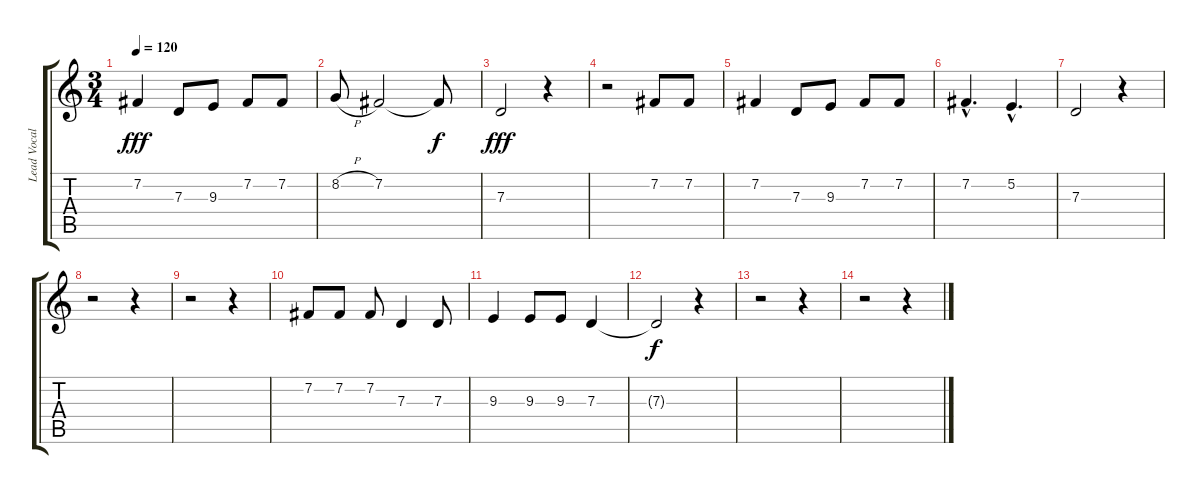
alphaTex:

\track ("Lead Vocals" "Lead Vocal") {instrument tenorsax}
\staff {score tabs}
\tuning (E4 B3 G3 D3 A2 E2) {hide}
\ts (3 4)
\tempo 120
\clef g2
\ks c
7.2.4{dy fff} 7.3.8 9.3.8 7.2.8 7.2.8 |
8.2{h}.8 7.2.2 7.2{t}.8{dy f} |
7.3.2{dy fff} r.4 |
r.2 7.2.8 7.2.8 |
7.2.4 7.3.8 9.3.8 7.2.8 7.2.8 |
7.2{hac}.4{d} 5.2{hac}.4{d} |
7.3.2 r.4 |
r.2 r.4 |
r.2 r.4 |
7.2.8 7.2.8 7.2.8 7.3.4 7.3.8 |
9.3.4 9.3.8 9.3.8 7.3.4 |
7.3{t}.2{dy f} r.4 |
r.2 r.4 |
r.2 r.4
